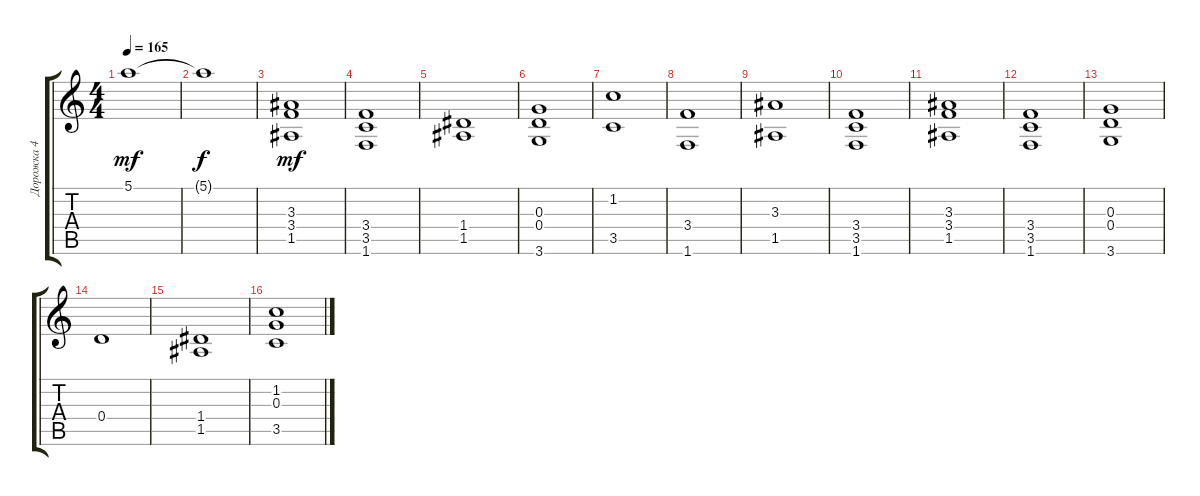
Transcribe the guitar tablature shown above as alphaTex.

\track ("Дорожка 4" "Дорожка 4") {instrument overdrivenguitar}
\staff {score tabs}
\tuning (E4 B3 G3 D3 A2 E2) {hide}
\ts (4 4)
\tempo 165
\clef g2
\ks c
5.1.1{dy mf} |
5.1{t}.1{dy f} |
(3.3 3.4 1.5).1{dy mf} |
(3.4 3.5 1.6).1 |
(1.4 1.5).1 |
(0.3 0.4 3.6).1 |
(1.2 3.5).1 |
(3.4 1.6).1 |
(3.3 1.5).1 |
(3.4 3.5 1.6).1 |
(3.3 3.4 1.5).1 |
(3.4 3.5 1.6).1 |
(0.3 0.4 3.6).1 |
0.4.1 |
(1.4 1.5).1 |
(1.2 0.3 3.5).1
